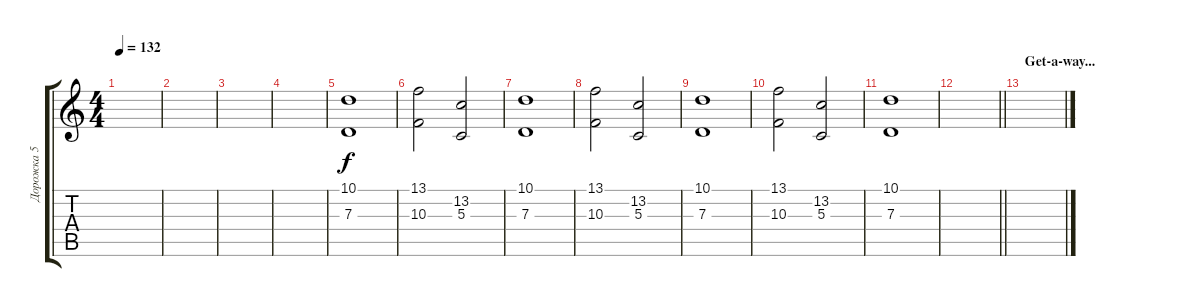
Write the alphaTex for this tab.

\track ("Дорожка 5" "Дорожка 5") {instrument stringensemble1}
\staff {score tabs}
\tuning (E4 B3 G3 D3 A2 E2) {hide}
\ts (4 4)
\tempo 132
\clef g2
\ks c
|
|
|
|
(10.1 7.3).1 |
(13.1 10.3).2 (13.2 5.3).2 |
(10.1 7.3).1 |
(13.1 10.3).2 (13.2 5.3).2 |
(10.1 7.3).1 |
(13.1 10.3).2 (13.2 5.3).2 |
(10.1 7.3).1 |
\barLineRight lightlight
|
\section ("" "Get-a-way...")
